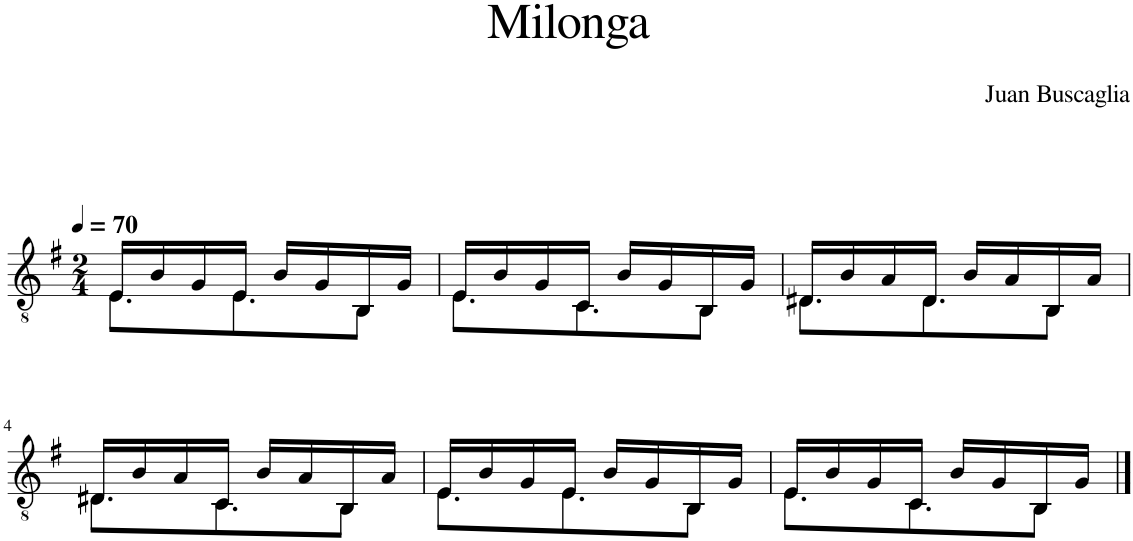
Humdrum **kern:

**kern
*part1
*staff1
*I"Classical Guitar
*I'Guit.
*clefGv2
*k[f#]
*M2/4
*MM70
=1
!LO:N:head=solid
*^
16E/LL	8.E\L
16B/	.
16G/	.
!LO:N:head=solid	!
16E/JJ	8.E\
16B/LL	.
16G/	.
16BB/	8BB\J
16G/JJ	.
=2	=2
!LO:N:head=solid	!
16E/LL	8.E\L
16B/	.
16G/	.
!LO:N:head=solid	!
16C/JJ	8.C\
16B/LL	.
16G/	.
16BB/	8BB\J
16G/JJ	.
=3	=3
!LO:N:head=solid	!
16D#X/LL	8.D#\L
16B/	.
16A/	.
!LO:N:head=solid	!
16D#/JJ	8.D#\
16B/LL	.
16A/	.
16BB/	8BB\J
16A/JJ	.
!!LO:LB:g=z	!!
=4	=4
!LO:N:head=solid	!
16D#X/LL	8.D#\L
16B/	.
16A/	.
!LO:N:head=solid	!
16C/JJ	8.C\
16B/LL	.
16A/	.
16BB/	8BB\J
16A/JJ	.
=5	=5
!LO:N:head=solid	!
16E/LL	8.E\L
16B/	.
16G/	.
!LO:N:head=solid	!
16E/JJ	8.E\
16B/LL	.
16G/	.
16BB/	8BB\J
16G/JJ	.
=6	=6
!LO:N:head=solid	!
16E/LL	8.E\L
16B/	.
16G/	.
!LO:N:head=solid	!
16C/JJ	8.C\
16B/LL	.
16G/	.
16BB/	8BB\J
16G/JJ	.
*v	*v
==
*-
